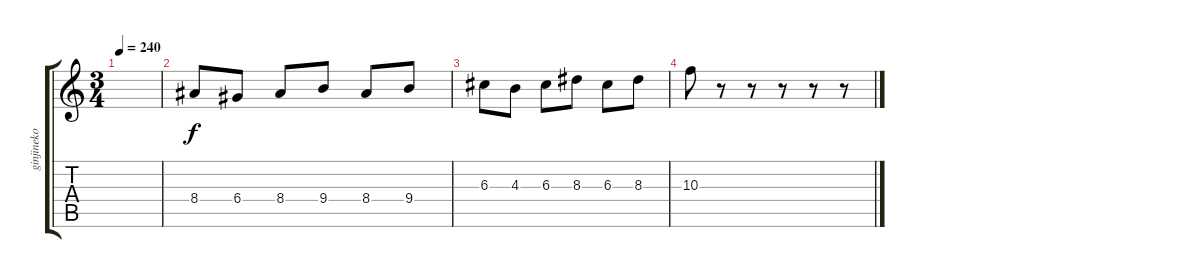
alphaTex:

\track ("ginjineko" "ginjineko") {instrument overdrivenguitar}
\staff {score tabs}
\tuning (E4 B3 G3 D3 A2 E2) {hide}
\ts (3 4)
\tempo 240
\clef g2
\ks c
|
8.4.8 6.4.8 8.4.8 9.4.8 8.4.8 9.4.8 |
6.3.8 4.3.8 6.3.8 8.3.8 6.3.8 8.3.8 |
10.3.8 r.8 r.8 r.8 r.8 r.8
